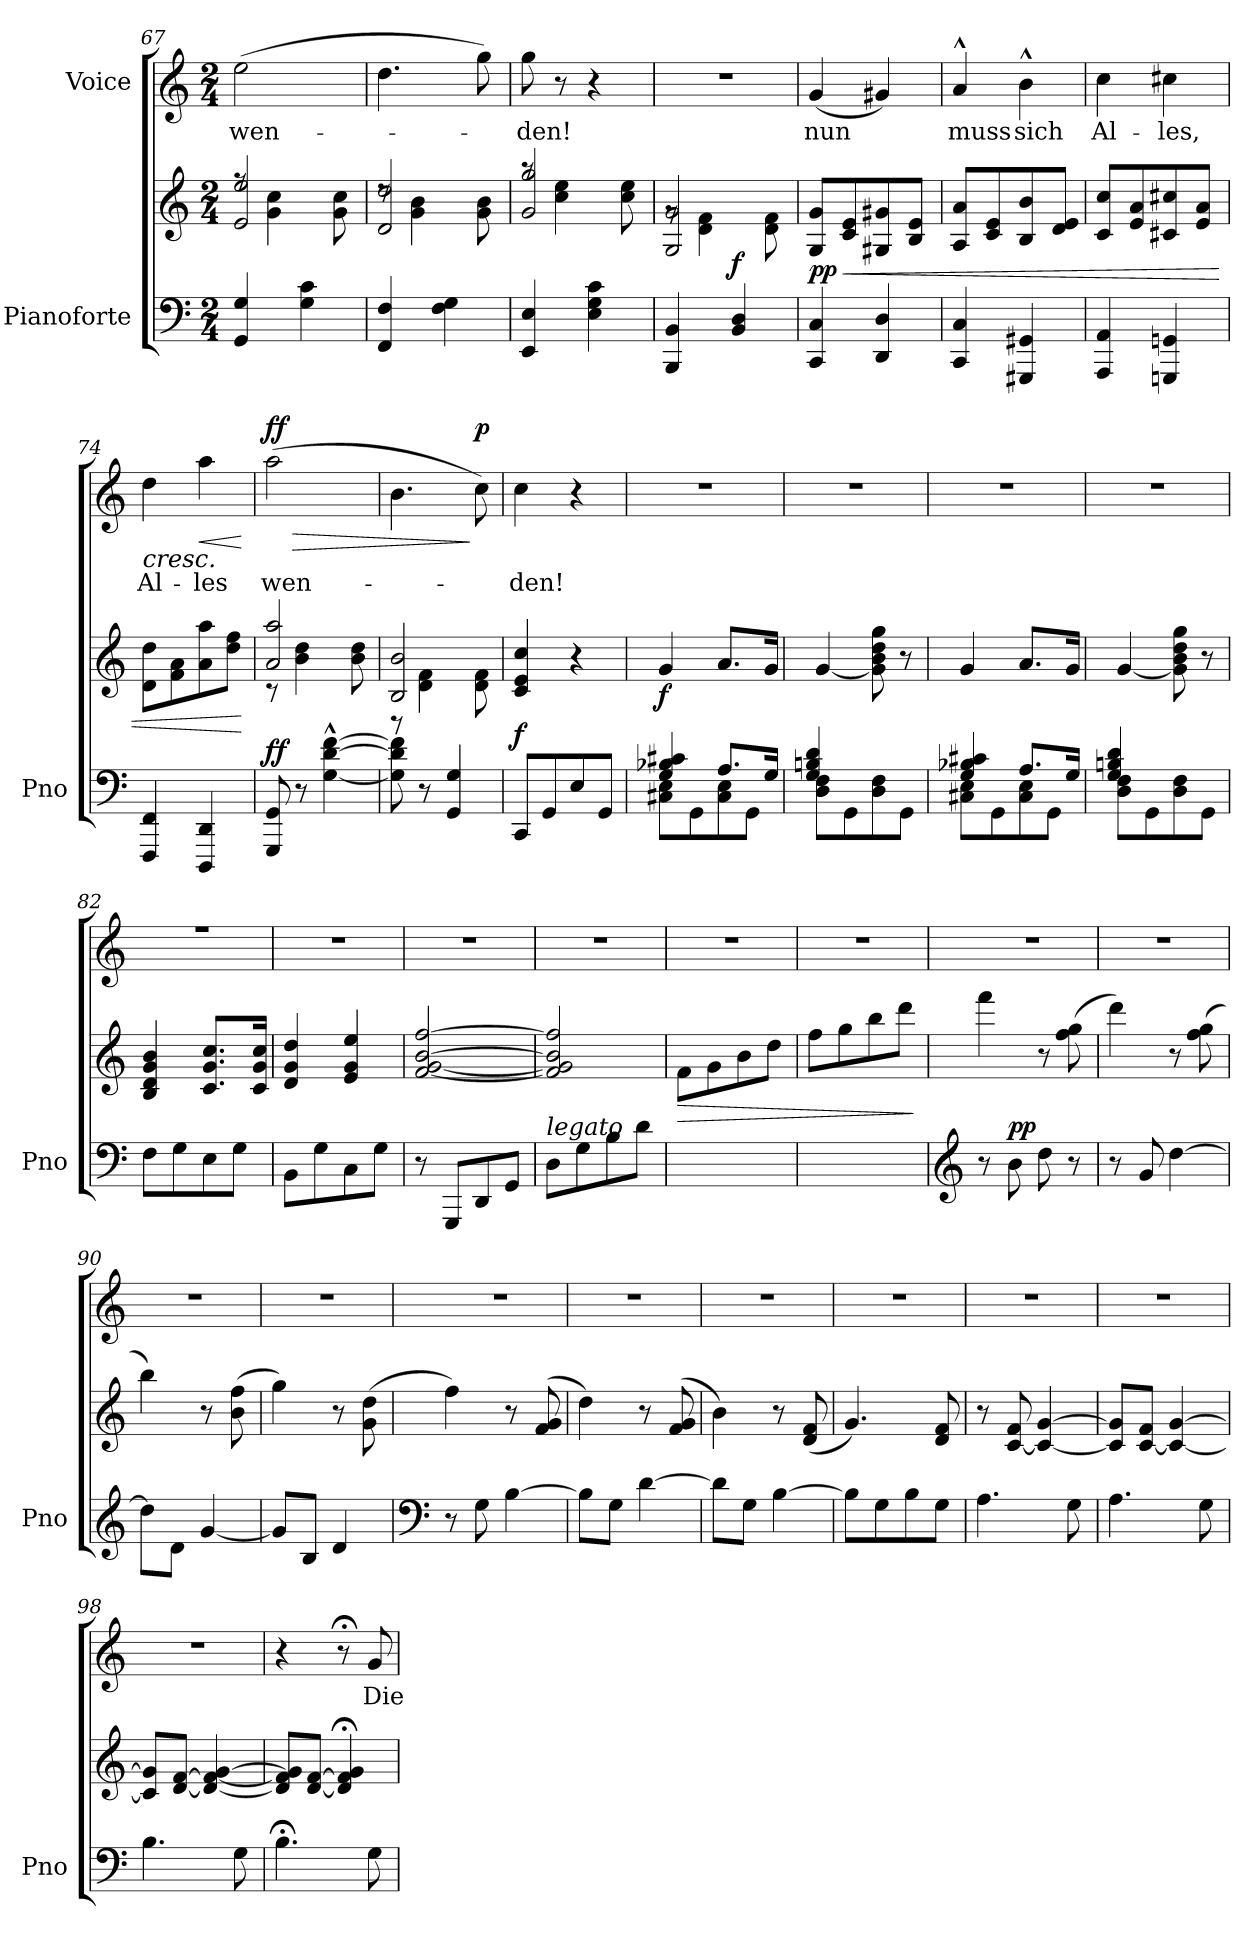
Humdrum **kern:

**kern	**kern	**dynam	**kern	**text	**dynam
*part2	*part2	*part2	*part1	*part1	*part1
*staff3	*staff2	*staff2/3	*staff1	*staff1	*staff1
*I"Pianoforte	*	*	*I"Voice	*	*
*I'Pno	*	*	*	*	*
*clefF4	*clefG2	*	*clefG2	*	*
*k[]	*k[]	*	*k[]	*	*
*M2/4	*M2/4	*	*M2/4	*	*
=67	=67	=67	=67	=67	=67
*	*^	*	*	*	*
!	!	!	!	!	!LO:LY:b	!
4GG/ 4G/	2e/ 2ee/	8rff	.	(>2ee\	wen-	.
.	.	4g\ 4cc\	.	.	.	.
4G\ 4c\	.	.	.	.	.	.
.	.	8g\ 8cc\	.	.	.	.
=68	=68	=68	=68	=68	=68	=68
4FF/ 4F/	2d/ 2dd/	8rdd	.	4.dd\	.	.
.	.	4g\ 4b\	.	.	.	.
4F\ 4G\	.	.	.	.	.	.
.	.	8g\ 8b\	.	8gg\)	.	.
=69	=69	=69	=69	=69	=69	=69
!	!	!	!	!	!LO:LY:b	!
4EE/ 4E/	2g/ 2gg/	8raa	.	8gg\	-den!	.
.	.	4cc\ 4ee\	.	8r	.	.
4E\ 4G\ 4c\	.	.	.	4r	.	.
.	.	8cc\ 8ee\	.	.	.	.
=70	=70	=70	=70	=70	=70	=70
4BBB/ 4BB/	2G/ 2g/	8rg	.	2r	.	.
.	.	4d\ 4f\	.	.	.	.
!	!	!	!LO:DY:a=2	!	!	!
4BB/ 4D/	.	.	f	.	.	.
.	.	8d\ 8f\	.	.	.	.
=71	=71	=71	=71	=71	=71	=71
!	!	!	!LO:DY:a=2	!	!LO:LY:b	!
*	*v	*v	*	*	*	*
4CC/ 4C/	8G/ 8g/L	pp	(<4g/	nun	.
!	!	!LO:HP:b	!	!	!
.	8c/ 8e/	<	.	.	.
4DD/ 4D/	8G#X/ 8g#X/	.	4g#X/)	.	.
.	8B/ 8e/J	.	.	.	.
=72	=72	=72	=72	=72	=72
!	!	!	!	!LO:LY:b	!
4CC/ 4C/	8A/ 8a/L	.	4a^^/	muss	.
.	8c/ 8e/	.	.	.	.
!	!	!	!	!LO:LY:b	!
4GGG#X/ 4GG#X/	8B/ 8b/	.	4b^^\	sich	.
.	8d/ 8e/J	.	.	.	.
=73	=73	=73	=73	=73	=73
!	!	!	!	!LO:LY:b	!
4AAA/ 4AA/	8c/ 8cc/L	.	4cc\	Al-	.
.	8e/ 8a/	.	.	.	.
!	!	!	!	!LO:LY:b	!
4GGGn/ 4GGn/	8c#X/ 8cc#X/	.	4cc#X\	-les,	.
.	8e/ 8a/J	.	.	.	.
!!LO:LB:g=z
=74	=74	=74	=74	=74	=74
!	!	!	!	!LO:LY:b	!LO:HP:b
4FFF/ 4FF/	8d\ 8dd\L	.	4dd\	Al-	<
.	8f\ 8a\	.	.	.	.
!	!	!	!	!LO:LY:b	!LO:HP:b
4DDD/ 4DD/	8a\ 8aa\	.	4aa\	-les	<
.	8dd\ 8ff\J	.	.	.	.
.	.	[	.	.	[ [
=75	=75	=75	=75	=75	=75
*	*^	*	*	*	*
!	!	!	!LO:DY:a=2	!	!LO:LY:b	!LO:HP:b
!	!	!	!	!	!	!LO:DY:n=1:a
8GGG/ 8GG/	2a/ 2aa/	8r	ff	(>2aa\	wen-	> ff
8r	.	4b\ 4dd\	.	.	.	.
[4G\^^ [4d\^^ [4f\^^	.	.	.	.	.	.
.	.	8b\ 8dd\	.	.	.	.
=76	=76	=76	=76	=76	=76	=76
8G\] 8d\] 8f\]	2B/ 2b/	8r	.	4.b\	.	.
8r	.	4d\ 4f\	.	.	.	.
4GG/ 4G/	.	.	.	.	.	.
!	!	!	!	!	!	!LO:DY:n=1:b
.	.	8d\ 8f\	.	8cc\)	.	] p
=77	=77	=77	=77	=77	=77	=77
!	!	!	!LO:DY:a=2	!	!LO:LY:b	!
*	*v	*v	*	*	*	*
8CC/L	4c/ 4e/ 4cc/	f	4cc\	-den!	.
8GG/	.	.	.	.	.
8E/	4r	.	4r	.	.
8GG/J	.	.	.	.	.
=78	=78	=78	=78	=78	=78
*^	*	*	*	*	*
!	!	!	!LO:DY:b	!	!	!
4G/ 4B-X/ 4c#X/	8C#X\ 8E\L	4g/	f	2r	.	.
.	8GG\	.	.	.	.	.
8.A/L	8C#\ 8E\	8.a/L	.	.	.	.
.	8GG\J	.	.	.	.	.
16G/Jk	.	16g/Jk	.	.	.	.
=79	=79	=79	=79	=79	=79	=79
*	*^	*	*	*	*	*
4ryy	8D\ 8F\L	4G/ 4Bn/ 4d/	[4g/	.	2r	.	.
.	8GG\	.	.	.	.	.	.
4ryy	8D\ 8F\	4ryy	8g\] 8b\ 8dd\ 8gg\	.	.	.	.
.	8GG\J	.	8r	.	.	.	.
*	*v	*v	*	*	*	*	*
=80	=80	=80	=80	=80	=80	=80
4G/ 4B-X/ 4c#X/	8C#X\ 8E\L	4g/	.	2r	.	.
.	8GG\	.	.	.	.	.
8.A/L	8C#\ 8E\	8.a/L	.	.	.	.
.	8GG\J	.	.	.	.	.
16G/Jk	.	16g/Jk	.	.	.	.
=81	=81	=81	=81	=81	=81	=81
*	*^	*	*	*	*	*
4ryy	8D\ 8F\L	4G/ 4Bn/ 4d/	[4g/	.	2r	.	.
.	8GG\	.	.	.	.	.	.
4ryy	8D\ 8F\	4ryy	8g\] 8b\ 8dd\ 8gg\	.	.	.	.
.	8GG\J	.	8r	.	.	.	.
*v	*v	*v	*	*	*	*	*
!!LO:LB:g=z
=82	=82	=82	=82	=82	=82
*	*	*	*^	*	*
8F\L	4B/ 4d/ 4g/ 4b/	.	2r	4b\yy	.	.
8G\	.	.	.	.	.	.
8E\	8.c/ 8.g/ 8.cc/L	.	.	4reyy	.	.
8G\J	.	.	.	.	.	.
.	16c/ 16g/ 16cc/Jk	.	.	.	.	.
*	*	*	*v	*v	*	*
=83	=83	=83	=83	=83	=83
8BB\L	4d/ 4g/ 4dd/	.	2r	.	.
8G\	.	.	.	.	.
8C\	4e/ 4g/ 4ee/	.	.	.	.
8G\J	.	.	.	.	.
=84	=84	=84	=84	=84	=84
8r	[2f/ [2g/ [2b/ [2ff/	.	2r	.	.
(>8GGG/L	.	.	.	.	.
8DD/	.	.	.	.	.
8GG/J	.	.	.	.	.
=85	=85	=85	=85	=85	=85
!LO:TX:a:i:t=legato	!	!	!	!	!
8D\L	2f/] 2g/] 2b/] 2ff/]	.	2r	.	.
8G\	.	.	.	.	.
8B\	.	.	.	.	.
8d\J	.	.	.	.	.
=86	=86	=86	=86	=86	=86
*	*^	*	*	*	*
!	!	!	!LO:HP:b	!	!	!
2ryy	2ryy	8f\L	>	2r	.	.
.	.	8g\	.	.	.	.
.	.	8b\	.	.	.	.
.	.	8dd\J	.	.	.	.
=87	=87	=87	=87	=87	=87	=87
2ryy	2ryy	8ff\L	.	2r	.	.
.	.	8gg\	.	.	.	.
.	.	8bb\	.	.	.	.
.	.	8ddd\J)	.	.	.	.
*	*v	*v	*	*	*	*
.	.	]	.	.	.
=88	=88	=88	=88	=88	=88
*clefG2	*	*	*	*	*
8r	4fff\	.	2r	.	.
!	!	!LO:DY:a=2	!	!	!
8b\	.	pp	.	.	.
8dd\	8r	.	.	.	.
8r	(>8ff\ 8gg\	.	.	.	.
=89	=89	=89	=89	=89	=89
8r	4ddd\)	.	2r	.	.
8g/	.	.	.	.	.
[4dd\	8r	.	.	.	.
.	(>8ff\ 8gg\	.	.	.	.
=90	=90	=90	=90	=90	=90
8dd\L]	4bb\)	.	2r	.	.
8d\J	.	.	.	.	.
[4g/	8r	.	.	.	.
.	(>8b\ 8ff\	.	.	.	.
!!LO:LB:g=z
=91	=91	=91	=91	=91	=91
8g/L]	4gg\)	.	2r	.	.
8B/J	.	.	.	.	.
4d/	8r	.	.	.	.
.	(>8g\ 8dd\	.	.	.	.
=92	=92	=92	=92	=92	=92
*clefF4	*	*	*	*	*
8r	4ff\)	.	2r	.	.
8G\	.	.	.	.	.
[4B\	8r	.	.	.	.
.	(>8f/ 8g/	.	.	.	.
=93	=93	=93	=93	=93	=93
8B\L]	4dd\)	.	2r	.	.
8G\J	.	.	.	.	.
[4d\	8r	.	.	.	.
.	(>8f/ 8g/	.	.	.	.
=94	=94	=94	=94	=94	=94
8d\L]	4b\)	.	2r	.	.
8G\J	.	.	.	.	.
[4B\	8r	.	.	.	.
.	(<8d/ 8f/	.	.	.	.
=95	=95	=95	=95	=95	=95
8B\L]	4.g/)	.	2r	.	.
8G\	.	.	.	.	.
8B\	.	.	.	.	.
8G\J	8d/ 8f/	.	.	.	.
=96	=96	=96	=96	=96	=96
4.A\	8r	.	2r	.	.
.	[8c/ 8f/	.	.	.	.
.	4c/_ [4g/	.	.	.	.
8G\	.	.	.	.	.
=97	=97	=97	=97	=97	=97
4.A\	8c/] 8g/]L	.	2r	.	.
.	[8c/ 8f/J	.	.	.	.
.	4c/_ [4g/	.	.	.	.
8G\	.	.	.	.	.
=98	=98	=98	=98	=98	=98
4.B\	8c/] 8g/]L	.	2r	.	.
.	[8d/ [8f/J	.	.	.	.
.	4d/_ 4f/_ [4g/	.	.	.	.
8G\	.	.	.	.	.
=99	=99	=99	=99	=99	=99
4.B;<\	8d/] 8f/] 8g/]L	.	4r	.	.
.	[8d/ [8f/J	.	.	.	.
.	4d/];< 4f/];< 4g/;<	.	8r;<	.	.
!	!	!	!	!LO:LY:b	!
8G\	.	.	8g/	Die	.
=	=	=	=	=	=
*-	*-	*-	*-	*-	*-
